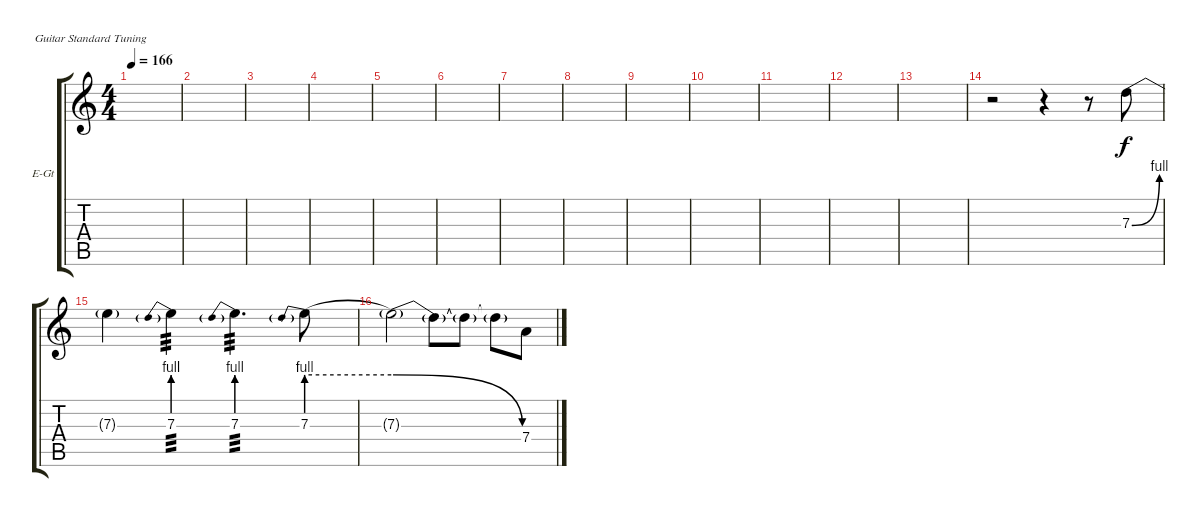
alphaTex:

\defaultSystemsLayout 4
\bracketExtendMode groupsimilarinstruments
\firstSystemTrackNameOrientation horizontal
\otherSystemsTrackNameOrientation horizontal
\track ("Kirk Hammett (Lead Fills)" "E-Gt") {instrument distortionguitar}
\staff {score tabs}
\tuning (E4 B3 G3 D3 A2 E2)
\ts (4 4)
\tempo 166
\clef g2
\ks c
|
|
|
|
|
|
|
|
|
|
|
|
|
r.2 r.4 r.8 7.3{be (bend 0 0 15 4)}.8 |
7.3{t}.4 7.3{be (prebend 0 4 60 4)}.4{tp 3} 7.3{be (prebend 0 4 60 4)}.4{d tp 3} 7.3{be (prebend 0 4 60 4)}.8 |
7.3{be (release 0 4 15 0) t}.2 7.3{t}.8 7.3{t}.8 7.3{t}.8 7.4.8
